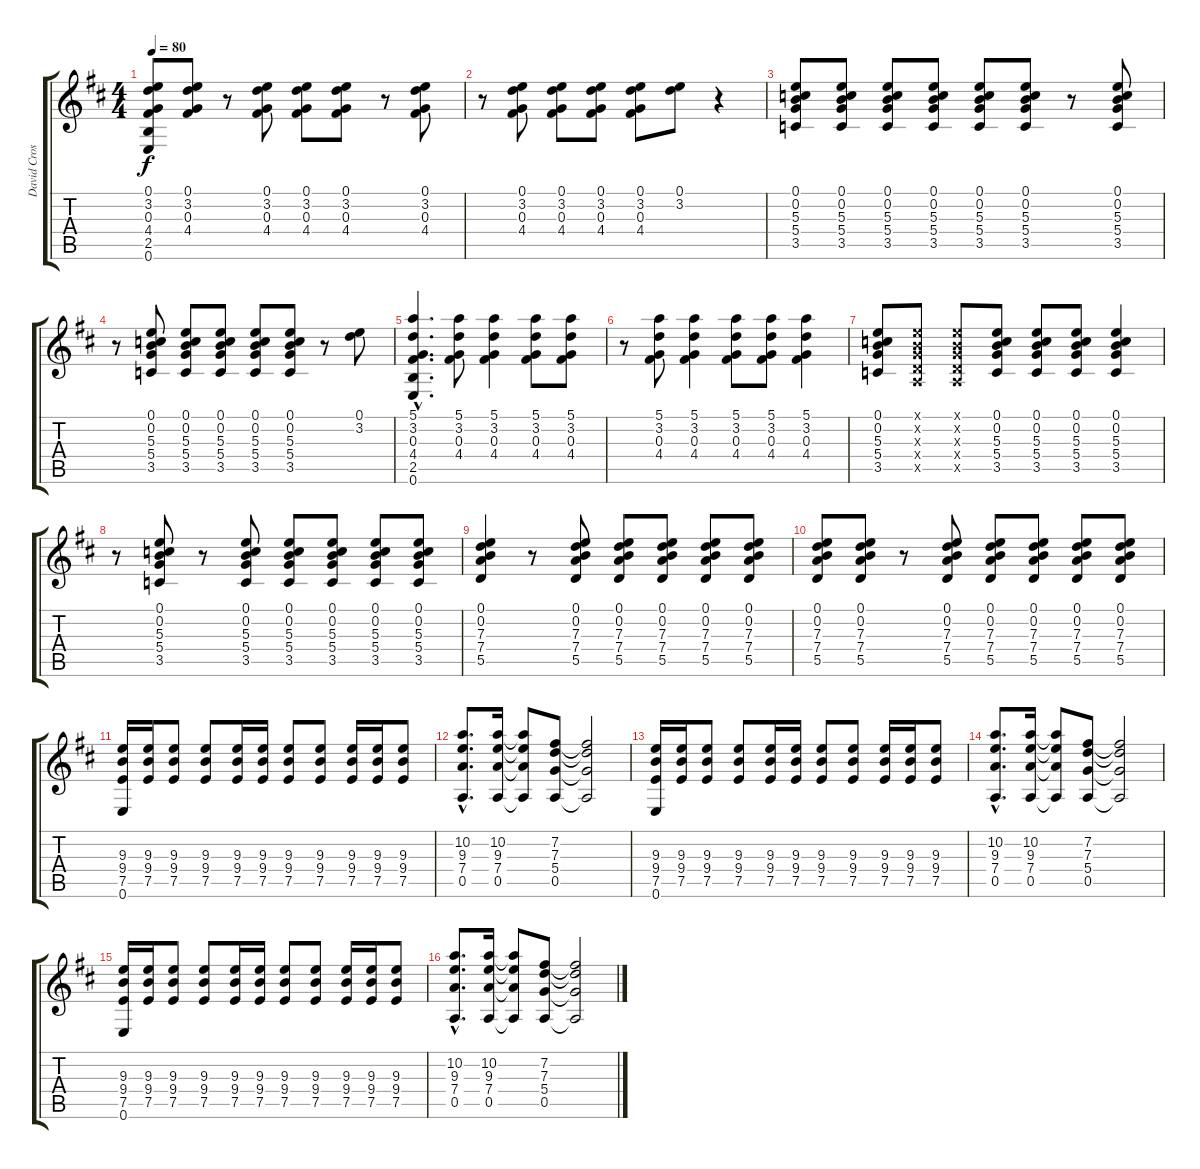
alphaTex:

\track ("David Crosby" "David Cros") {instrument overdrivenguitar}
\staff {score tabs}
\tuning (E4 B3 G3 D3 A2 E2) {hide}
\ts (4 4)
\tempo 80
\clef g2
\ks d
(0.1 3.2 0.3 4.4 2.5 0.6).8{dy f} (0.1 3.2 0.3 4.4).8 r.8 (0.1 3.2 0.3 4.4).8 (0.1 3.2 0.3 4.4).8 (0.1 3.2 0.3 4.4).8 r.8 (0.1 3.2 0.3 4.4).8 |
r.8 (0.1 3.2 0.3 4.4).8 (0.1 3.2 0.3 4.4).8 (0.1 3.2 0.3 4.4).8 (0.1 3.2 0.3 4.4).8 (0.1 3.2).8 r.4 |
(0.1 0.2 5.3 5.4 3.5).8 (0.1 0.2 5.3 5.4 3.5).8 (0.1 0.2 5.3 5.4 3.5).8 (0.1 0.2 5.3 5.4 3.5).8 (0.1 0.2 5.3 5.4 3.5).8 (0.1 0.2 5.3 5.4 3.5).8 r.8 (0.1 0.2 5.3 5.4 3.5).8 |
r.8 (0.1 0.2 5.3 5.4 3.5).8 (0.1 0.2 5.3 5.4 3.5).8 (0.1 0.2 5.3 5.4 3.5).8 (0.1 0.2 5.3 5.4 3.5).8 (0.1 0.2 5.3 5.4 3.5).8 r.8 (0.1 3.2).8 |
(5.1{hac} 3.2{hac} 0.3{hac} 4.4{hac} 2.5{hac} 0.6{hac}).4{d} (5.1 3.2 0.3 4.4).8 (5.1 3.2 0.3 4.4).4 (5.1 3.2 0.3 4.4).8 (5.1 3.2 0.3 4.4).8 |
r.8 (5.1 3.2 0.3 4.4).8 (5.1 3.2 0.3 4.4).4 (5.1 3.2 0.3 4.4).8 (5.1 3.2 0.3 4.4).8 (5.1 3.2 0.3 4.4).4 |
(0.1 0.2 5.3 5.4 3.5).8 (0.1{x} 0.2{x} 0.3{x} 0.4{x} 0.5{x}).8 (0.1{x} 0.2{x} 0.3{x} 0.4{x} 0.5{x}).8 (0.1 0.2 5.3 5.4 3.5).8 (0.1 0.2 5.3 5.4 3.5).8 (0.1 0.2 5.3 5.4 3.5).8 (0.1 0.2 5.3 5.4 3.5).4 |
r.8 (0.1 0.2 5.3 5.4 3.5).8 r.8 (0.1 0.2 5.3 5.4 3.5).8 (0.1 0.2 5.3 5.4 3.5).8 (0.1 0.2 5.3 5.4 3.5).8 (0.1 0.2 5.3 5.4 3.5).8 (0.1 0.2 5.3 5.4 3.5).8 |
(0.1 0.2 7.3 7.4 5.5).4 r.8 (0.1 0.2 7.3 7.4 5.5).8 (0.1 0.2 7.3 7.4 5.5).8 (0.1 0.2 7.3 7.4 5.5).8 (0.1 0.2 7.3 7.4 5.5).8 (0.1 0.2 7.3 7.4 5.5).8 |
(0.1 0.2 7.3 7.4 5.5).8 (0.1 0.2 7.3 7.4 5.5).8 r.8 (0.1 0.2 7.3 7.4 5.5).8 (0.1 0.2 7.3 7.4 5.5).8 (0.1 0.2 7.3 7.4 5.5).8 (0.1 0.2 7.3 7.4 5.5).8 (0.1 0.2 7.3 7.4 5.5).8 |
(9.3 9.4 7.5 0.6).16 (9.3 9.4 7.5).16 (9.3 9.4 7.5).8 (9.3 9.4 7.5).8 (9.3 9.4 7.5).16 (9.3 9.4 7.5).16 (9.3 9.4 7.5).8 (9.3 9.4 7.5).8 (9.3 9.4 7.5).16 (9.3 9.4 7.5).16 (9.3 9.4 7.5).8 |
(10.2{hac} 9.3{hac} 7.4{hac} 0.5{hac}).8{d} (10.2 9.3 7.4 0.5).16 (10.2{t} 9.3{t} 7.4{t} 0.5{t}).8 (7.2 7.3 5.4 0.5).8 (7.2{t} 7.3{t} 5.4{t} 0.5{t}).2 |
(9.3 9.4 7.5 0.6).16 (9.3 9.4 7.5).16 (9.3 9.4 7.5).8 (9.3 9.4 7.5).8 (9.3 9.4 7.5).16 (9.3 9.4 7.5).16 (9.3 9.4 7.5).8 (9.3 9.4 7.5).8 (9.3 9.4 7.5).16 (9.3 9.4 7.5).16 (9.3 9.4 7.5).8 |
(10.2{hac} 9.3{hac} 7.4{hac} 0.5{hac}).8{d} (10.2 9.3 7.4 0.5).16 (10.2{t} 9.3{t} 7.4{t} 0.5{t}).8 (7.2 7.3 5.4 0.5).8 (7.2{t} 7.3{t} 5.4{t} 0.5{t}).2 |
(9.3 9.4 7.5 0.6).16 (9.3 9.4 7.5).16 (9.3 9.4 7.5).8 (9.3 9.4 7.5).8 (9.3 9.4 7.5).16 (9.3 9.4 7.5).16 (9.3 9.4 7.5).8 (9.3 9.4 7.5).8 (9.3 9.4 7.5).16 (9.3 9.4 7.5).16 (9.3 9.4 7.5).8 |
(10.2{hac} 9.3{hac} 7.4{hac} 0.5{hac}).8{d} (10.2 9.3 7.4 0.5).16 (10.2{t} 9.3{t} 7.4{t} 0.5{t}).8 (7.2 7.3 5.4 0.5).8 (7.2{t} 7.3{t} 5.4{t} 0.5{t}).2
